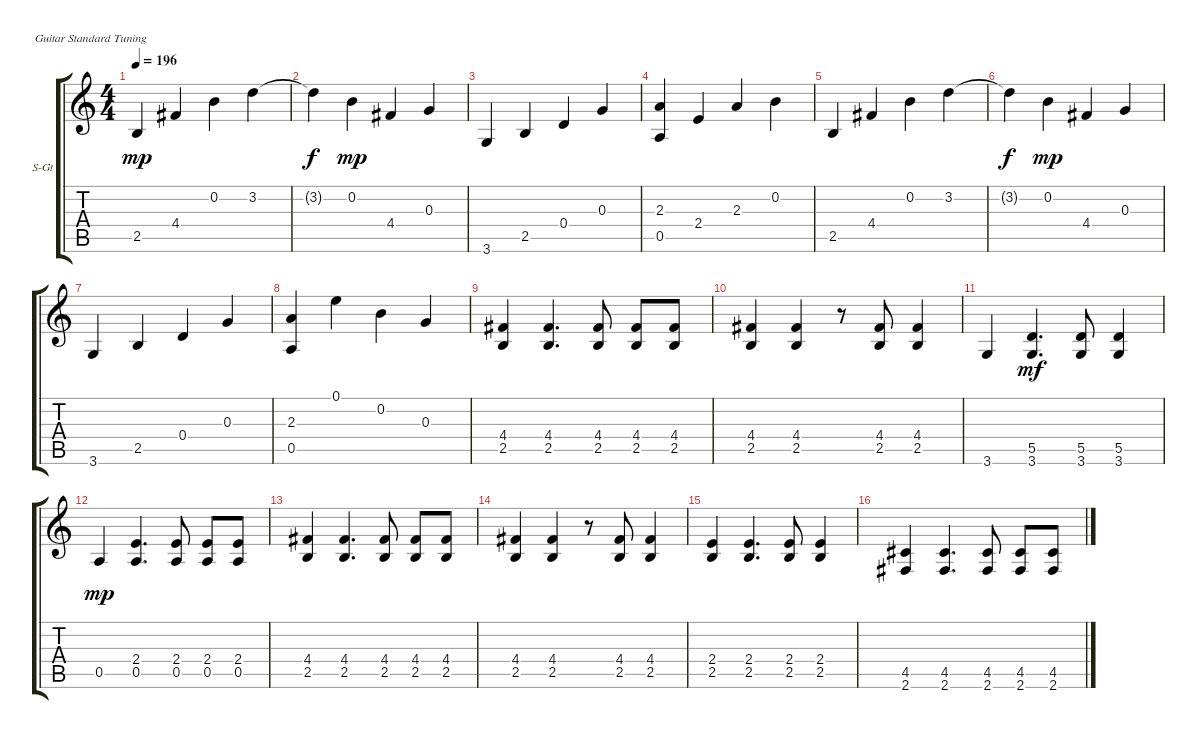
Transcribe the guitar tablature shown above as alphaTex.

\bracketExtendMode groupsimilarinstruments
\firstSystemTrackNameOrientation horizontal
\otherSystemsTrackNameOrientation horizontal
\track ("PM (Guitar)" "S-Gt") {instrument acousticguitarsteel}
\staff {score tabs}
\tuning (E4 B3 G3 D3 A2 E2)
\ts (4 4)
\tempo 196
\clef g2
\ks c
2.5.4{dy mp} 4.4.4 0.2.4 3.2.4 |
3.2{t}.4{dy f} 0.2.4{dy mp} 4.4.4 0.3.4 |
3.6.4 2.5.4 0.4.4 0.3.4 |
(2.3 0.5).4 2.4.4 2.3.4 0.2.4 |
2.5.4 4.4.4 0.2.4 3.2.4 |
3.2{t}.4{dy f} 0.2.4{dy mp} 4.4.4 0.3.4 |
3.6.4 2.5.4 0.4.4 0.3.4 |
(2.3 0.5).4 0.1.4 0.2.4 0.3.4 |
(4.4 2.5).4 (4.4 2.5).4{d} (4.4 2.5).8 (4.4 2.5).8 (4.4 2.5).8 |
(4.4 2.5).4 (4.4 2.5).4 r.8 (4.4 2.5).8 (4.4 2.5).4 |
3.6.4 (3.6 5.5).4{d dy mf} (3.6 5.5).8 (3.6 5.5).4 |
0.5.4{dy mp} (2.4 0.5).4{d} (2.4 0.5).8 (2.4 0.5).8 (2.4 0.5).8 |
(4.4 2.5).4 (4.4 2.5).4{d} (4.4 2.5).8 (4.4 2.5).8 (4.4 2.5).8 |
(4.4 2.5).4 (4.4 2.5).4 r.8 (4.4 2.5).8 (4.4 2.5).4 |
(2.4 2.5).4 (2.4 2.5).4{d} (2.4 2.5).8 (2.4 2.5).4 |
(4.5 2.6).4 (4.5 2.6).4{d} (4.5 2.6).8 (4.5 2.6).8 (4.5 2.6).8
